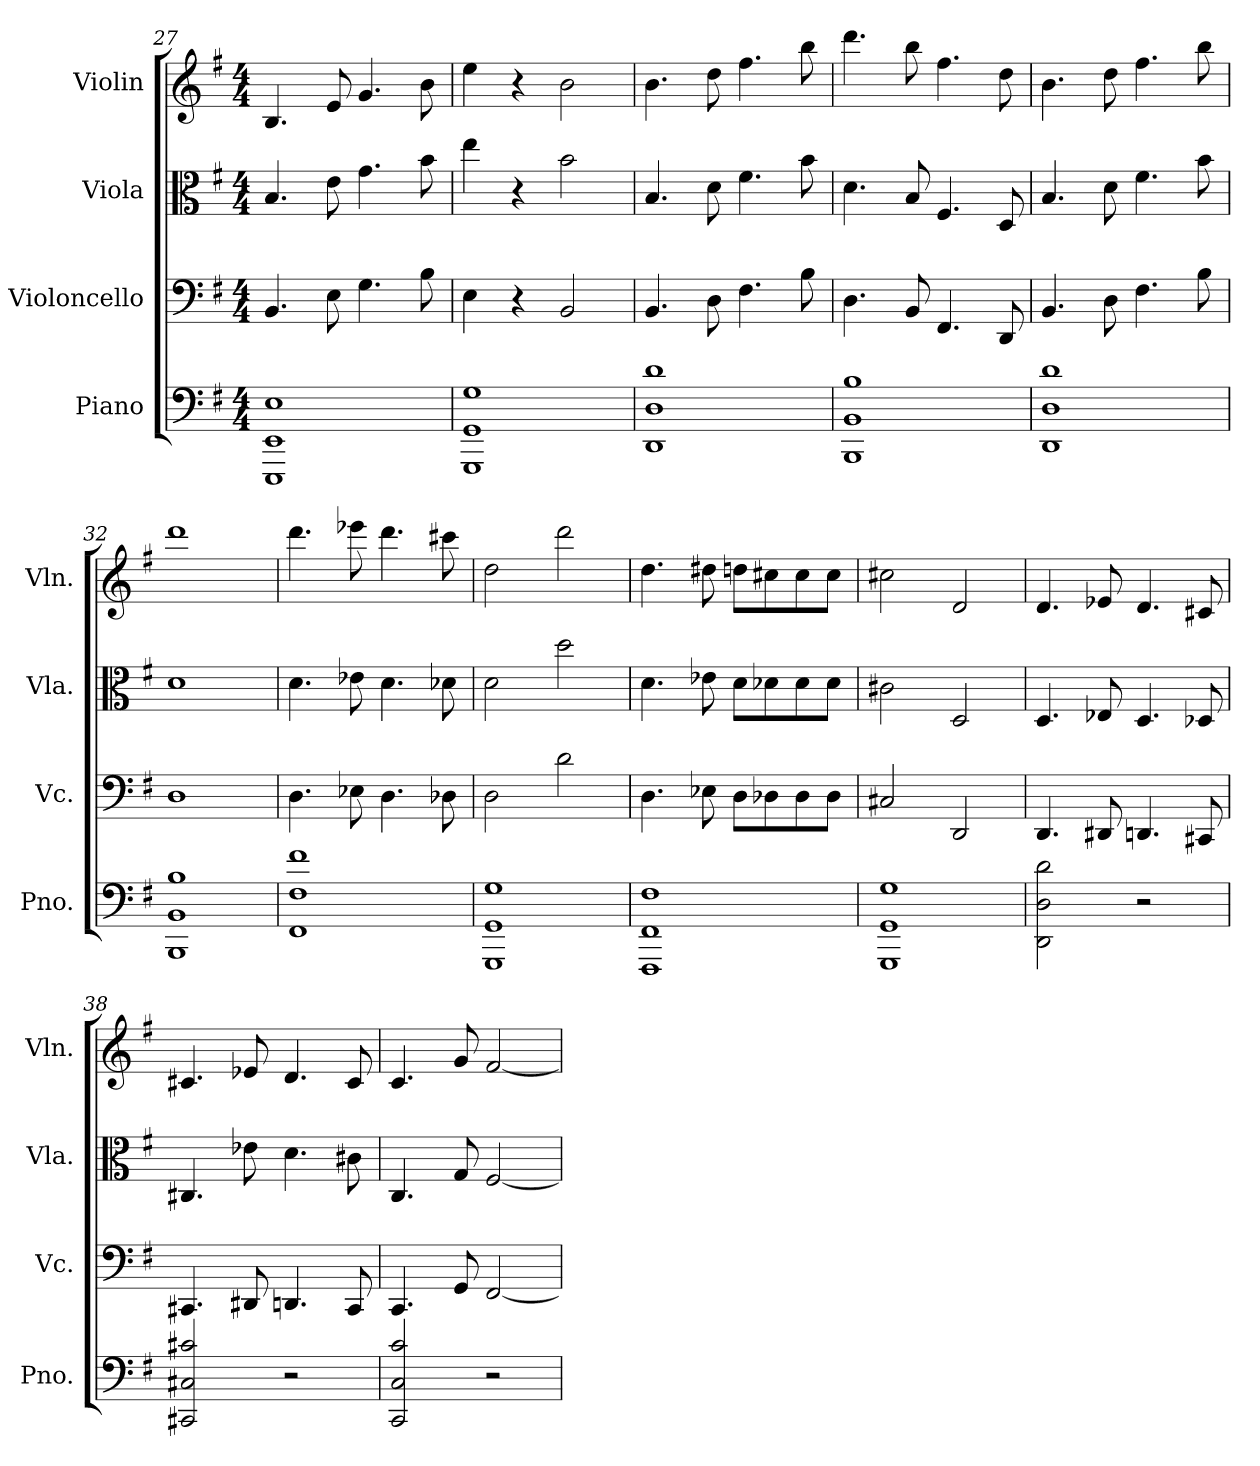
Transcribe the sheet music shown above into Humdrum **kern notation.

**kern	**kern	**kern	**kern
*part4	*part3	*part2	*part1
*staff4	*staff3	*staff2	*staff1
*I"Piano	*I"Violoncello	*I"Viola	*I"Violin
*I'Pno.	*I'Vc.	*I'Vla.	*I'Vln.
!!LO:PB:g=z
*clefF4	*clefF4	*clefC3	*clefG2
*k[f#]	*k[f#]	*k[f#]	*k[f#]
*M4/4	*M4/4	*M4/4	*M4/4
=27	=27	=27	=27
1EEE 1EE 1E	4.BB/	4.B/	4.B/
.	8E\	8e\	8e/
.	4.G\	4.g\	4.g/
.	8B\	8b\	8b\
=28	=28	=28	=28
1GGG 1GG 1G	4E\	4ee\	4ee\
.	4r	4r	4r
.	2BB/	2b\	2b\
=29	=29	=29	=29
1DD 1D 1d	4.BB/	4.B/	4.b\
.	8D\	8d\	8dd\
.	4.F#\	4.f#\	4.ff#\
.	8B\	8b\	8bb\
=30	=30	=30	=30
1BBB 1BB 1B	4.D\	4.d\	4.ddd\
.	8BB/	8B/	8bb\
.	4.FF#/	4.F#/	4.ff#\
.	8DD/	8D/	8dd\
=31	=31	=31	=31
1DD 1D 1d	4.BB/	4.B/	4.b\
.	8D\	8d\	8dd\
.	4.F#\	4.f#\	4.ff#\
.	8B\	8b\	8bb\
=32	=32	=32	=32
1BBB 1BB 1B	1D	1d	1ddd
=33	=33	=33	=33
1FF# 1F# 1f#	4.D\	4.d\	4.ddd\
.	8E-X\	8e-X\	8eee-X\
.	4.D\	4.d\	4.ddd\
.	8D-X\	8d-X\	8ccc#X\
=34	=34	=34	=34
1GGG 1GG 1G	2D\	2d\	2dd\
.	2d\	2dd\	2ddd\
!!LO:LB:g=z
=35	=35	=35	=35
1FFF# 1FF# 1F#	4.D\	4.d\	4.dd\
.	8E-X\	8e-X\	8dd#X\
.	8D\L	8d\L	8ddn\L
.	8D-X\	8d-X\	8cc#X\
.	8D-\	8d-\	8cc#\
.	8D-\J	8d-\J	8cc#\J
=36	=36	=36	=36
1GGG 1GG 1G	2C#X/	2c#X\	2cc#X\
.	2DD/	2D/	2d/
=37	=37	=37	=37
2DD\ 2D\ 2d\	4.DD/	4.D/	4.d/
.	8DD#X/	8E-X/	8e-X/
2r	4.DDn/	4.D/	4.d/
.	8CC#X/	8D-X/	8c#X/
=38	=38	=38	=38
2CC#X/ 2C#X/ 2c#X/	4.CC#X/	4.C#X/	4.c#X/
.	8DD#X/	8e-X\	8e-X/
2r	4.DDn/	4.d\	4.d/
.	8CC#/	8c#X\	8c#/
=39	=39	=39	=39
2CC/ 2C/ 2c/	4.CC/	4.C/	4.c/
.	8GG/	8G/	8g/
2r	[2FF#/	[2F#/	[2f#/
=	=	=	=
*-	*-	*-	*-
